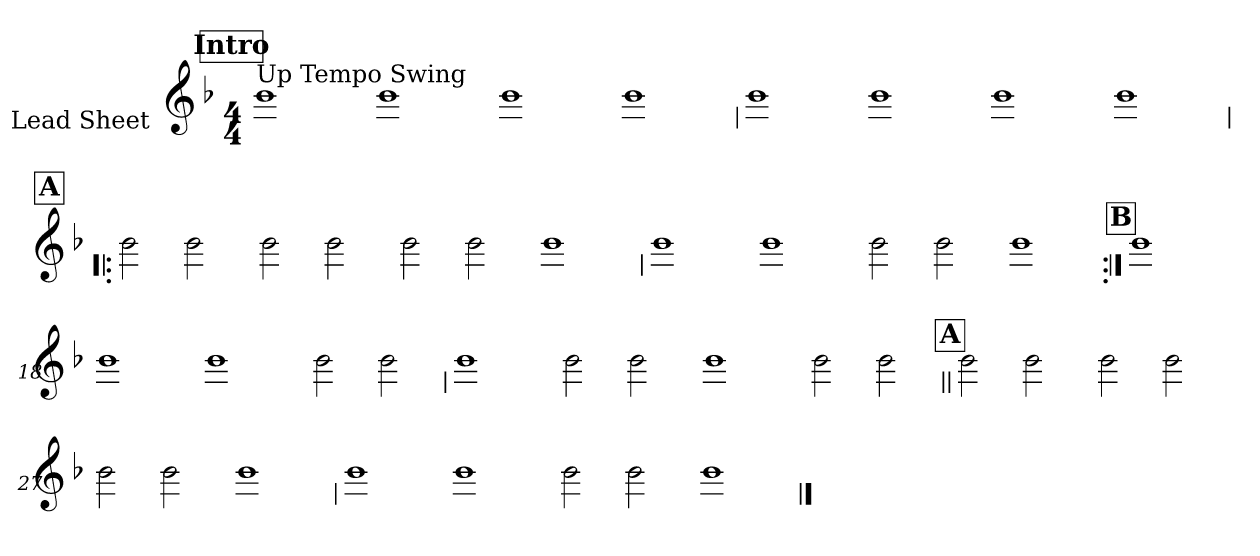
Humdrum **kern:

**kern
*part1
*staff1
*I"Lead Sheet
*stria0
*clefG2
*k[b-]
*F:
*M4/4
!!LO:REH:place=s1:a:t=Intro
=1||
!LO:TX:a:t=Up Tempo Swing
1b-
=2-
1b-
=3-
1b-
=4-
1b-
!!LO:LB:g=z
=5
1b-
=6-
1b-
=7-
1b-
=8-
1b-
!!LO:LB:g=z
!!LO:REH:place=s1:a:t=A
=9!|:
2b-
2b-
=10-
2b-
2b-
=11-
2b-
2b-
=12-
1b-
!!LO:LB:g=z
=13
1b-
=14-
1b-
=15-
2b-
2b-
=16-
1b-
!!LO:LB:g=z
!!LO:REH:place=s1:a:t=B
=17:|!
1b-
=18-
1b-
=19-
1b-
=20-
2b-
2b-
!!LO:LB:g=z
=21
1b-
=22-
2b-
2b-
=23-
1b-
=24-
2b-
2b-
!!LO:LB:g=z
!!LO:REH:place=s1:a:t=A
=25||
2b-
2b-
=26-
2b-
2b-
=27-
2b-
2b-
=28-
1b-
!!LO:LB:g=z
=29
1b-
=30-
1b-
=31-
2b-
2b-
=32-
1b-
==
*-
